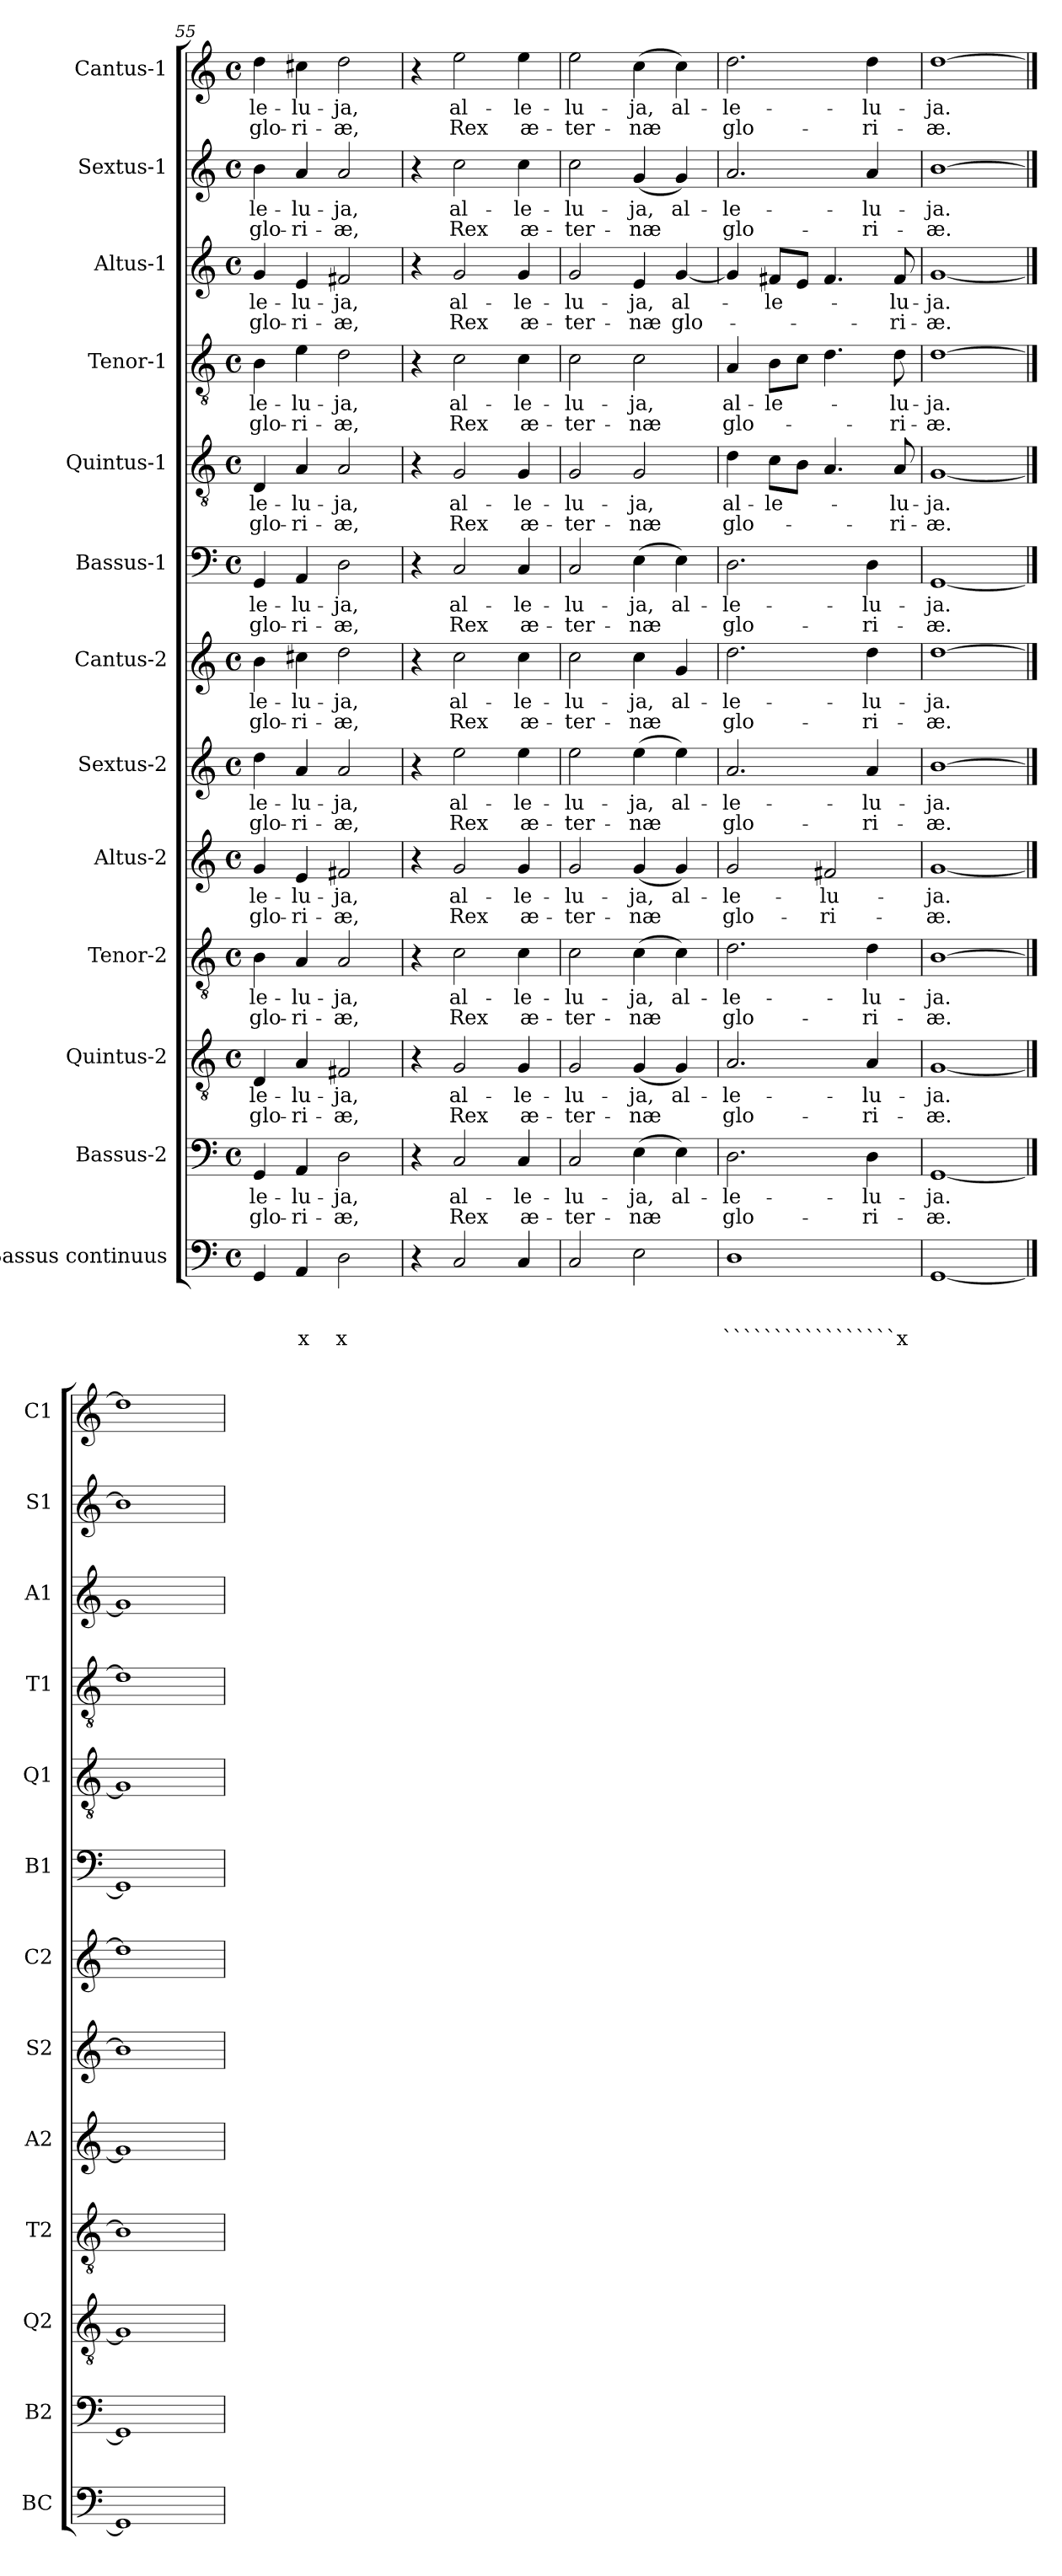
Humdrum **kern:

**kern	**text	**text	**text	**kern	**text	**text	**kern	**text	**text	**kern	**text	**text	**kern	**text	**text	**kern	**text	**text	**kern	**text	**text	**kern	**text	**text	**kern	**text	**text	**kern	**text	**text	**kern	**text	**text	**kern	**text	**text	**kern	**text	**text
*part13	*part13	*part13	*part13	*part12	*part12	*part12	*part11	*part11	*part11	*part10	*part10	*part10	*part9	*part9	*part9	*part8	*part8	*part8	*part7	*part7	*part7	*part6	*part6	*part6	*part5	*part5	*part5	*part4	*part4	*part4	*part3	*part3	*part3	*part2	*part2	*part2	*part1	*part1	*part1
*staff13	*staff13	*staff13	*staff13	*staff12	*staff12	*staff12	*staff11	*staff11	*staff11	*staff10	*staff10	*staff10	*staff9	*staff9	*staff9	*staff8	*staff8	*staff8	*staff7	*staff7	*staff7	*staff6	*staff6	*staff6	*staff5	*staff5	*staff5	*staff4	*staff4	*staff4	*staff3	*staff3	*staff3	*staff2	*staff2	*staff2	*staff1	*staff1	*staff1
*I"Bassus continuus	*	*	*	*I"Bassus-2	*	*	*I"Quintus-2	*	*	*I"Tenor-2	*	*	*I"Altus-2	*	*	*I"Sextus-2	*	*	*I"Cantus-2	*	*	*I"Bassus-1	*	*	*I"Quintus-1	*	*	*I"Tenor-1	*	*	*I"Altus-1	*	*	*I"Sextus-1	*	*	*I"Cantus-1	*	*
*I'BC	*	*	*	*I'B2	*	*	*I'Q2	*	*	*I'T2	*	*	*I'A2	*	*	*I'S2	*	*	*I'C2	*	*	*I'B1	*	*	*I'Q1	*	*	*I'T1	*	*	*I'A1	*	*	*I'S1	*	*	*I'C1	*	*
!!LO:PB:g=z
*clefF4	*	*	*	*clefF4	*	*	*clefGv2	*	*	*clefGv2	*	*	*clefG2	*	*	*clefG2	*	*	*clefG2	*	*	*clefF4	*	*	*clefGv2	*	*	*clefGv2	*	*	*clefG2	*	*	*clefG2	*	*	*clefG2	*	*
*k[]	*	*	*	*k[]	*	*	*k[]	*	*	*k[]	*	*	*k[]	*	*	*k[]	*	*	*k[]	*	*	*k[]	*	*	*k[]	*	*	*k[]	*	*	*k[]	*	*	*k[]	*	*	*k[]	*	*
*C:	*	*	*	*C:	*	*	*C:	*	*	*C:	*	*	*C:	*	*	*C:	*	*	*C:	*	*	*C:	*	*	*C:	*	*	*C:	*	*	*C:	*	*	*C:	*	*	*C:	*	*
*M4/4	*	*	*	*M4/4	*	*	*M4/4	*	*	*M4/4	*	*	*M4/4	*	*	*M4/4	*	*	*M4/4	*	*	*M4/4	*	*	*M4/4	*	*	*M4/4	*	*	*M4/4	*	*	*M4/4	*	*	*M4/4	*	*
*met(c)	*	*	*	*met(c)	*	*	*met(c)	*	*	*met(c)	*	*	*met(c)	*	*	*met(c)	*	*	*met(c)	*	*	*met(c)	*	*	*met(c)	*	*	*met(c)	*	*	*met(c)	*	*	*met(c)	*	*	*met(c)	*	*
=55	=55	=55	=55	=55	=55	=55	=55	=55	=55	=55	=55	=55	=55	=55	=55	=55	=55	=55	=55	=55	=55	=55	=55	=55	=55	=55	=55	=55	=55	=55	=55	=55	=55	=55	=55	=55	=55	=55	=55
!	!	!	!	!	!LO:LY:b	!LO:LY:b	!	!LO:LY:b	!LO:LY:b	!	!LO:LY:b	!LO:LY:b	!	!LO:LY:b	!LO:LY:b	!	!LO:LY:b	!LO:LY:b	!	!LO:LY:b	!LO:LY:b	!	!LO:LY:b	!LO:LY:b	!	!LO:LY:b	!LO:LY:b	!	!LO:LY:b	!LO:LY:b	!	!LO:LY:b	!LO:LY:b	!	!LO:LY:b	!LO:LY:b	!	!LO:LY:b	!LO:LY:b
4GG/	.	.	.	4GG/	-le-	glo-	4D/	-le-	glo-	4B\	-le-	glo-	4g/	-le-	glo-	4dd\	-le-	glo-	4b\	-le-	glo-	4GG/	-le-	glo-	4D/	-le-	glo-	4B\	-le-	glo-	4g/	-le-	glo-	4b\	-le-	glo-	4dd\	-le-	glo-
!	!	!	!LO:LY:b	!	!LO:LY:b	!LO:LY:b	!	!LO:LY:b	!LO:LY:b	!	!LO:LY:b	!LO:LY:b	!	!LO:LY:b	!LO:LY:b	!	!LO:LY:b	!LO:LY:b	!	!LO:LY:b	!LO:LY:b	!	!LO:LY:b	!LO:LY:b	!	!LO:LY:b	!LO:LY:b	!	!LO:LY:b	!LO:LY:b	!	!LO:LY:b	!LO:LY:b	!	!LO:LY:b	!LO:LY:b	!	!LO:LY:b	!LO:LY:b
4AA/	.	.	x	4AA/	-lu-	-ri-	4A/	-lu-	-ri-	4A/	-lu-	-ri-	4e/	-lu-	-ri-	4a/	-lu-	-ri-	4cc#X\	-lu-	-ri-	4AA/	-lu-	-ri-	4A/	-lu-	-ri-	4e\	-lu-	-ri-	4e/	-lu-	-ri-	4a/	-lu-	-ri-	4cc#X\	-lu-	-ri-
!	!	!	!LO:LY:b	!	!LO:LY:b	!LO:LY:b	!	!LO:LY:b	!LO:LY:b	!	!LO:LY:b	!LO:LY:b	!	!LO:LY:b	!LO:LY:b	!	!LO:LY:b	!LO:LY:b	!	!LO:LY:b	!LO:LY:b	!	!LO:LY:b	!LO:LY:b	!	!LO:LY:b	!LO:LY:b	!	!LO:LY:b	!LO:LY:b	!	!LO:LY:b	!LO:LY:b	!	!LO:LY:b	!LO:LY:b	!	!LO:LY:b	!LO:LY:b
2D\	.	.	x	2D\	-ja,	-æ,	2F#X/	-ja,	-æ,	2A/	-ja,	-æ,	2f#X/	-ja,	-æ,	2a/	-ja,	-æ,	2dd\	-ja,	-æ,	2D\	-ja,	-æ,	2A/	-ja,	-æ,	2d\	-ja,	-æ,	2f#X/	-ja,	-æ,	2a/	-ja,	-æ,	2dd\	-ja,	-æ,
=56	=56	=56	=56	=56	=56	=56	=56	=56	=56	=56	=56	=56	=56	=56	=56	=56	=56	=56	=56	=56	=56	=56	=56	=56	=56	=56	=56	=56	=56	=56	=56	=56	=56	=56	=56	=56	=56	=56	=56
4r	.	.	.	4r	.	.	4r	.	.	4r	.	.	4r	.	.	4r	.	.	4r	.	.	4r	.	.	4r	.	.	4r	.	.	4r	.	.	4r	.	.	4r	.	.
!	!	!	!	!	!LO:LY:b	!LO:LY:b	!	!LO:LY:b	!LO:LY:b	!	!LO:LY:b	!LO:LY:b	!	!LO:LY:b	!LO:LY:b	!	!LO:LY:b	!LO:LY:b	!	!LO:LY:b	!LO:LY:b	!	!LO:LY:b	!LO:LY:b	!	!LO:LY:b	!LO:LY:b	!	!LO:LY:b	!LO:LY:b	!	!LO:LY:b	!LO:LY:b	!	!LO:LY:b	!LO:LY:b	!	!LO:LY:b	!LO:LY:b
2C/	.	.	.	2C/	al-	Rex	2G/	al-	Rex	2c\	al-	Rex	2g/	al-	Rex	2ee\	al-	Rex	2cc\	al-	Rex	2C/	al-	Rex	2G/	al-	Rex	2c\	al-	Rex	2g/	al-	Rex	2cc\	al-	Rex	2ee\	al-	Rex
!	!	!	!	!	!LO:LY:b	!LO:LY:b	!	!LO:LY:b	!LO:LY:b	!	!LO:LY:b	!LO:LY:b	!	!LO:LY:b	!LO:LY:b	!	!LO:LY:b	!LO:LY:b	!	!LO:LY:b	!LO:LY:b	!	!LO:LY:b	!LO:LY:b	!	!LO:LY:b	!LO:LY:b	!	!LO:LY:b	!LO:LY:b	!	!LO:LY:b	!LO:LY:b	!	!LO:LY:b	!LO:LY:b	!	!LO:LY:b	!LO:LY:b
4C/	.	.	.	4C/	-le-	æ-	4G/	-le-	æ-	4c\	-le-	æ-	4g/	-le-	æ-	4ee\	-le-	æ-	4cc\	-le-	æ-	4C/	-le-	æ-	4G/	-le-	æ-	4c\	-le-	æ-	4g/	-le-	æ-	4cc\	-le-	æ-	4ee\	-le-	æ-
=57	=57	=57	=57	=57	=57	=57	=57	=57	=57	=57	=57	=57	=57	=57	=57	=57	=57	=57	=57	=57	=57	=57	=57	=57	=57	=57	=57	=57	=57	=57	=57	=57	=57	=57	=57	=57	=57	=57	=57
!	!	!	!	!	!LO:LY:b	!LO:LY:b	!	!LO:LY:b	!LO:LY:b	!	!LO:LY:b	!LO:LY:b	!	!LO:LY:b	!LO:LY:b	!	!LO:LY:b	!LO:LY:b	!	!LO:LY:b	!LO:LY:b	!	!LO:LY:b	!LO:LY:b	!	!LO:LY:b	!LO:LY:b	!	!LO:LY:b	!LO:LY:b	!	!LO:LY:b	!LO:LY:b	!	!LO:LY:b	!LO:LY:b	!	!LO:LY:b	!LO:LY:b
2C/	.	.	.	2C/	-lu-	-ter-	2G/	-lu-	-ter-	2c\	-lu-	-ter-	2g/	-lu-	-ter-	2ee\	-lu-	-ter-	2cc\	-lu-	-ter-	2C/	-lu-	-ter-	2G/	-lu-	-ter-	2c\	-lu-	-ter-	2g/	-lu-	-ter-	2cc\	-lu-	-ter-	2ee\	-lu-	-ter-
!	!	!	!	!	!LO:LY:b	!LO:LY:b	!	!LO:LY:b	!LO:LY:b	!	!LO:LY:b	!LO:LY:b	!	!LO:LY:b	!LO:LY:b	!	!LO:LY:b	!LO:LY:b	!	!LO:LY:b	!LO:LY:b	!	!LO:LY:b	!LO:LY:b	!	!LO:LY:b	!LO:LY:b	!	!LO:LY:b	!LO:LY:b	!	!LO:LY:b	!LO:LY:b	!	!LO:LY:b	!LO:LY:b	!	!LO:LY:b	!LO:LY:b
2E\	.	.	.	(>4E\	-ja,	-næ	(<4G/	-ja,	-næ	(>4c\	-ja,	-næ	(<4g/	-ja,	-næ	(>4ee\	-ja,	-næ	4cc\	-ja,	-næ	(>4E\	-ja,	-næ	2G/	-ja,	-næ	2c\	-ja,	-næ	4e/	-ja,	-næ	(<4g/	-ja,	-næ	(>4cc\	-ja,	-næ
!	!	!	!	!	!LO:LY:b	!	!	!LO:LY:b	!	!	!LO:LY:b	!	!	!LO:LY:b	!	!	!LO:LY:b	!	!	!LO:LY:b	!	!	!LO:LY:b	!	!	!	!	!	!	!	!	!LO:LY:b	!LO:LY:b	!	!LO:LY:b	!	!	!LO:LY:b	!
.	.	.	.	4E\)	al-	.	4G/)	al-	.	4c\)	al-	.	4g/)	al-	.	4ee\)	al-	.	4g/	al-	.	4E\)	al-	.	.	.	.	.	.	.	[4g/	al-	glo-	4g/)	al-	.	4cc\)	al-	.
=58	=58	=58	=58	=58	=58	=58	=58	=58	=58	=58	=58	=58	=58	=58	=58	=58	=58	=58	=58	=58	=58	=58	=58	=58	=58	=58	=58	=58	=58	=58	=58	=58	=58	=58	=58	=58	=58	=58	=58
!	!	!	!LO:LY:b	!	!LO:LY:b	!LO:LY:b	!	!LO:LY:b	!LO:LY:b	!	!LO:LY:b	!LO:LY:b	!	!LO:LY:b	!LO:LY:b	!	!LO:LY:b	!LO:LY:b	!	!LO:LY:b	!LO:LY:b	!	!LO:LY:b	!LO:LY:b	!	!LO:LY:b	!LO:LY:b	!	!LO:LY:b	!LO:LY:b	!	!	!	!	!LO:LY:b	!LO:LY:b	!	!LO:LY:b	!LO:LY:b
1D	.	.	`````````````````x	2.D\	-le-	glo-	2.A/	-le-	glo-	2.d\	-le-	glo-	2g/	-le-	glo-	2.a/	-le-	glo-	2.dd\	-le-	glo-	2.D\	-le-	glo-	4d\	al-	glo-	4A/	al-	glo-	4g/]	.	.	2.a/	-le-	glo-	2.dd\	-le-	glo-
!	!	!	!	!	!	!	!	!	!	!	!	!	!	!	!	!	!	!	!	!	!	!	!	!	!	!LO:LY:b	!	!	!LO:LY:b	!	!	!LO:LY:b	!	!	!	!	!	!	!
.	.	.	.	.	.	.	.	.	.	.	.	.	.	.	.	.	.	.	.	.	.	.	.	.	8c\L	-le-	.	8B\L	-le-	.	8f#X/L	-le-	.	.	.	.	.	.	.
.	.	.	.	.	.	.	.	.	.	.	.	.	.	.	.	.	.	.	.	.	.	.	.	.	8B\J	.	.	8c\J	.	.	8e/J	.	.	.	.	.	.	.	.
!	!	!	!	!	!	!	!	!	!	!	!	!	!	!LO:LY:b	!LO:LY:b	!	!	!	!	!	!	!	!	!	!	!	!	!	!	!	!	!	!	!	!	!	!	!	!
.	.	.	.	.	.	.	.	.	.	.	.	.	2f#X/	-lu-	-ri-	.	.	.	.	.	.	.	.	.	4.A/	.	.	4.d\	.	.	4.f#/	.	.	.	.	.	.	.	.
!	!	!	!	!	!LO:LY:b	!LO:LY:b	!	!LO:LY:b	!LO:LY:b	!	!LO:LY:b	!LO:LY:b	!	!	!	!	!LO:LY:b	!LO:LY:b	!	!LO:LY:b	!LO:LY:b	!	!LO:LY:b	!LO:LY:b	!	!	!	!	!	!	!	!	!	!	!LO:LY:b	!LO:LY:b	!	!LO:LY:b	!LO:LY:b
.	.	.	.	4D\	-lu-	-ri-	4A/	-lu-	-ri-	4d\	-lu-	-ri-	.	.	.	4a/	-lu-	-ri-	4dd\	-lu-	-ri-	4D\	-lu-	-ri-	.	.	.	.	.	.	.	.	.	4a/	-lu-	-ri-	4dd\	-lu-	-ri-
!	!	!	!	!	!	!	!	!	!	!	!	!	!	!	!	!	!	!	!	!	!	!	!	!	!	!LO:LY:b	!LO:LY:b	!	!LO:LY:b	!LO:LY:b	!	!LO:LY:b	!LO:LY:b	!	!	!	!	!	!
.	.	.	.	.	.	.	.	.	.	.	.	.	.	.	.	.	.	.	.	.	.	.	.	.	8A/	-lu-	-ri-	8d\	-lu-	-ri-	8f#/	-lu-	-ri-	.	.	.	.	.	.
=59	=59	=59	=59	=59	=59	=59	=59	=59	=59	=59	=59	=59	=59	=59	=59	=59	=59	=59	=59	=59	=59	=59	=59	=59	=59	=59	=59	=59	=59	=59	=59	=59	=59	=59	=59	=59	=59	=59	=59
!	!	!	!	!	!LO:LY:b	!LO:LY:b	!	!LO:LY:b	!LO:LY:b	!	!LO:LY:b	!LO:LY:b	!	!LO:LY:b	!LO:LY:b	!	!LO:LY:b	!LO:LY:b	!	!LO:LY:b	!LO:LY:b	!	!LO:LY:b	!LO:LY:b	!	!LO:LY:b	!LO:LY:b	!	!LO:LY:b	!LO:LY:b	!	!LO:LY:b	!LO:LY:b	!	!LO:LY:b	!LO:LY:b	!	!LO:LY:b	!LO:LY:b
[1GG	.	.	.	[1GG	-ja.	-æ.	[1G	-ja.	-æ.	[1B	-ja.	-æ.	[1g	-ja.	-æ.	[1b	-ja.	-æ.	[1dd	-ja.	-æ.	[1GG	-ja.	-æ.	[1G	-ja.	-æ.	[1d	-ja.	-æ.	[1g	-ja.	-æ.	[1b	-ja.	-æ.	[1dd	-ja.	-æ.
==60	==60	==60	==60	==60	==60	==60	==60	==60	==60	==60	==60	==60	==60	==60	==60	==60	==60	==60	==60	==60	==60	==60	==60	==60	==60	==60	==60	==60	==60	==60	==60	==60	==60	==60	==60	==60	==60	==60	==60
1GG]	.	.	.	1GG]	.	.	1G]	.	.	1B]	.	.	1g]	.	.	1b]	.	.	1dd]	.	.	1GG]	.	.	1G]	.	.	1d]	.	.	1g]	.	.	1b]	.	.	1dd]	.	.
=	=	=	=	=	=	=	=	=	=	=	=	=	=	=	=	=	=	=	=	=	=	=	=	=	=	=	=	=	=	=	=	=	=	=	=	=	=	=	=
*-	*-	*-	*-	*-	*-	*-	*-	*-	*-	*-	*-	*-	*-	*-	*-	*-	*-	*-	*-	*-	*-	*-	*-	*-	*-	*-	*-	*-	*-	*-	*-	*-	*-	*-	*-	*-	*-	*-	*-
